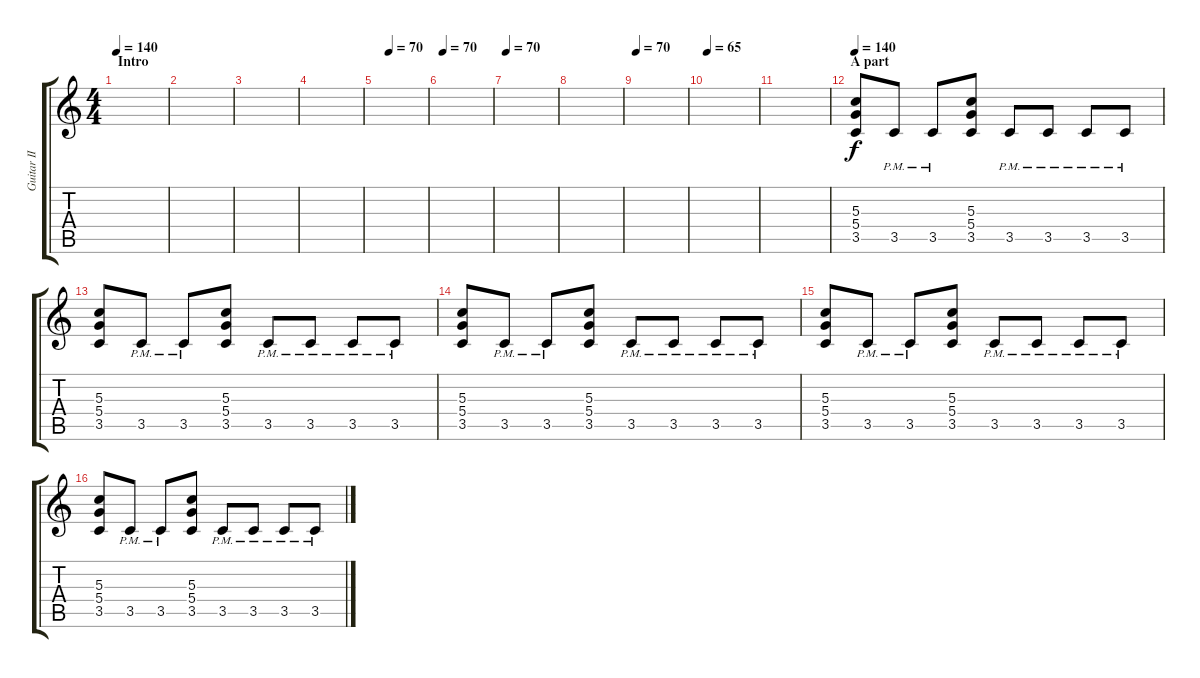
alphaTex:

\track ("Guitar II" "Guitar II") {instrument overdrivenguitar}
\staff {score tabs}
\tuning (E4 B3 G3 D3 A2 E2) {hide}
\ts (4 4)
\section ("" "Intro")
\tempo 140
\tempo 70
\tempo 140
\clef g2
\ks c
|
|
|
|
\tempo (70 0.25)
|
\tempo (70 0.03125)
|
\tempo 70
|
|
\tempo 70
|
\tempo 65
|
|
\section ("" "A part")
\tempo 140
(5.3 5.4 3.5).8 3.5{pm}.8 3.5{pm}.8 (5.3 5.4 3.5).8 3.5{pm}.8 3.5{pm}.8 3.5{pm}.8 3.5{pm}.8 |
(5.3 5.4 3.5).8 3.5{pm}.8 3.5{pm}.8 (5.3 5.4 3.5).8 3.5{pm}.8 3.5{pm}.8 3.5{pm}.8 3.5{pm}.8 |
(5.3 5.4 3.5).8 3.5{pm}.8 3.5{pm}.8 (5.3 5.4 3.5).8 3.5{pm}.8 3.5{pm}.8 3.5{pm}.8 3.5{pm}.8 |
(5.3 5.4 3.5).8 3.5{pm}.8 3.5{pm}.8 (5.3 5.4 3.5).8 3.5{pm}.8 3.5{pm}.8 3.5{pm}.8 3.5{pm}.8 |
(5.3 5.4 3.5).8 3.5{pm}.8 3.5{pm}.8 (5.3 5.4 3.5).8 3.5{pm}.8 3.5{pm}.8 3.5{pm}.8 3.5{pm}.8
